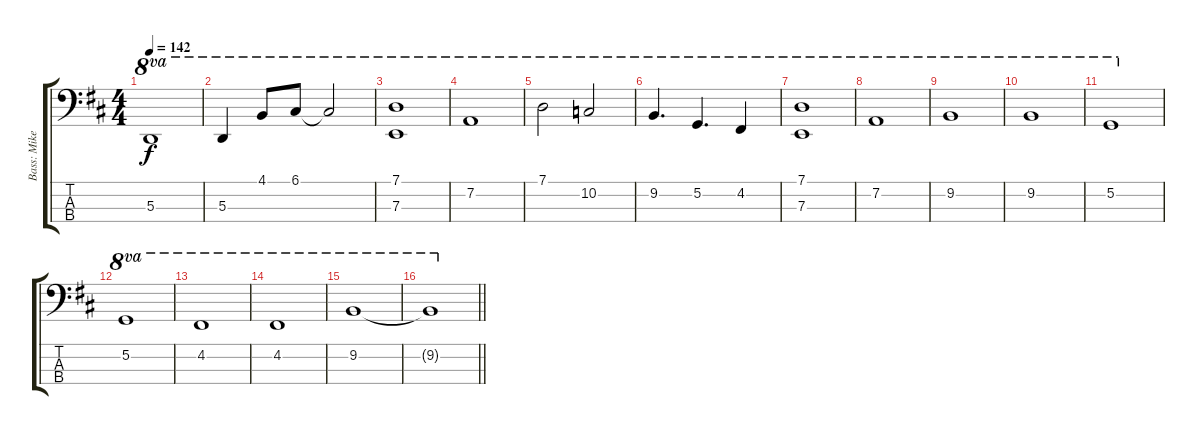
\track ("Bass: Mike" "Bass: Mike") {instrument electricbassfinger}
\staff {score tabs}
\tuning (G2 D2 A1 E1) {hide}
\ts (4 4)
\tempo 142
\clef f4
\ks d
5.3.1{ot 8va dy f} |
5.3.4{ot 8va} 4.1.8{ot 8va} 6.1.8{ot 8va} 6.1{t}.2{ot 8va} |
(7.1 7.3).1{ot 8va} |
7.2.1{ot 8va} |
7.1.2{ot 8va} 10.2.2{ot 8va} |
9.2.4{d ot 8va} 5.2.4{d ot 8va} 4.2.4{ot 8va} |
(7.1 7.3).1{ot 8va} |
7.2.1{ot 8va} |
9.2.1{ot 8va} |
9.2.1{ot 8va} |
5.2.1{ot 8va} |
5.2.1{ot 8va} |
4.2.1{ot 8va} |
4.2.1{ot 8va} |
9.2.1{ot 8va} |
\barLineRight lightlight
9.2{t}.1{ot 8va}
